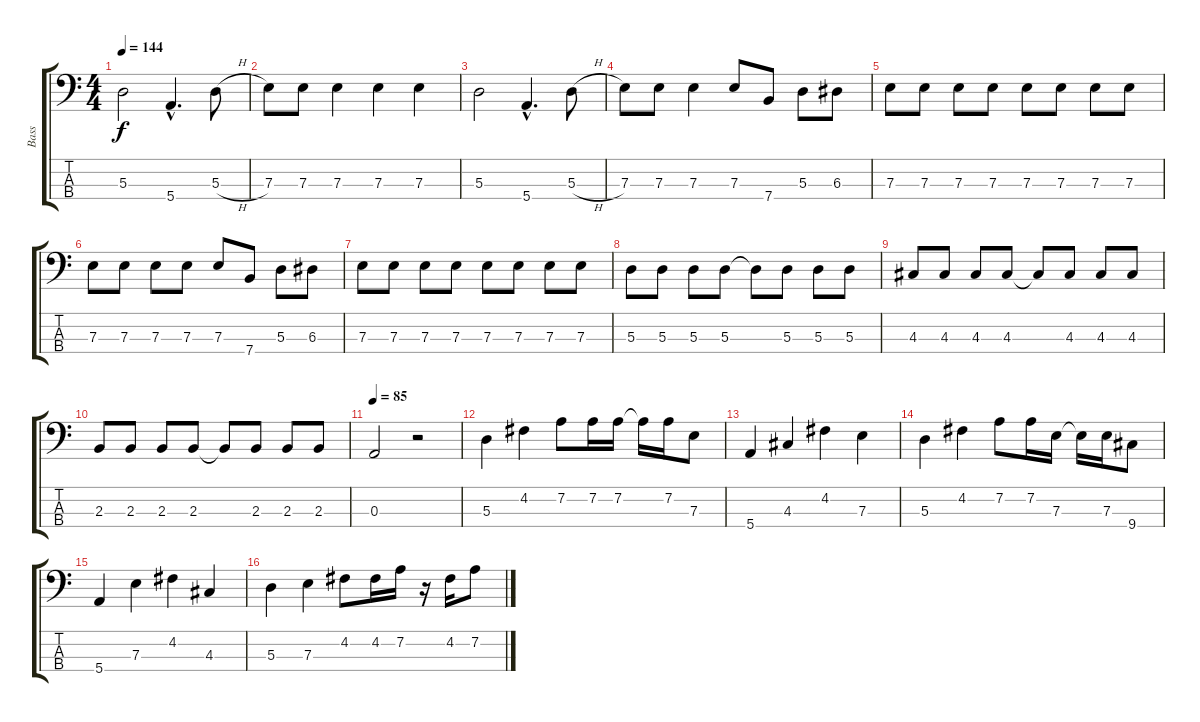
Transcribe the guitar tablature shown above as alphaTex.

\track ("Bass" "Bass") {instrument electricbassfinger}
\staff {score tabs}
\tuning (G2 D2 A1 E1) {hide}
\ts (4 4)
\tempo 144
\clef f4
\ks c
5.3.2{dy f} 5.4{hac}.4{d} 5.3{h}.8 |
7.3.8 7.3.8 7.3.4 7.3.4 7.3.4 |
5.3.2 5.4{hac}.4{d} 5.3{h}.8 |
7.3.8 7.3.8 7.3.4 7.3.8 7.4.8 5.3.8 6.3.8 |
7.3.8 7.3.8 7.3.8 7.3.8 7.3.8 7.3.8 7.3.8 7.3.8 |
7.3.8 7.3.8 7.3.8 7.3.8 7.3.8 7.4.8 5.3.8 6.3.8 |
7.3.8 7.3.8 7.3.8 7.3.8 7.3.8 7.3.8 7.3.8 7.3.8 |
5.3.8 5.3.8 5.3.8 5.3.8 5.3{t}.8 5.3.8 5.3.8 5.3.8 |
4.3.8 4.3.8 4.3.8 4.3.8 4.3{t}.8 4.3.8 4.3.8 4.3.8 |
2.3.8 2.3.8 2.3.8 2.3.8 2.3{t}.8 2.3.8 2.3.8 2.3.8 |
\tempo 85
0.3.2 r.2 |
5.3.4 4.2.4 7.2.8 7.2.16 7.2.16 7.2{t}.16 7.2.16 7.3.8 |
5.4.4 4.3.4 4.2.4 7.3.4 |
5.3.4 4.2.4 7.2.8 7.2.16 7.3.16 7.3{t}.16 7.3.16 9.4.8 |
5.4.4 7.3.4 4.2.4 4.3.4 |
5.3.4 7.3.4 4.2.8 4.2.16 7.2.16 r.16 4.2.16 7.2.8
